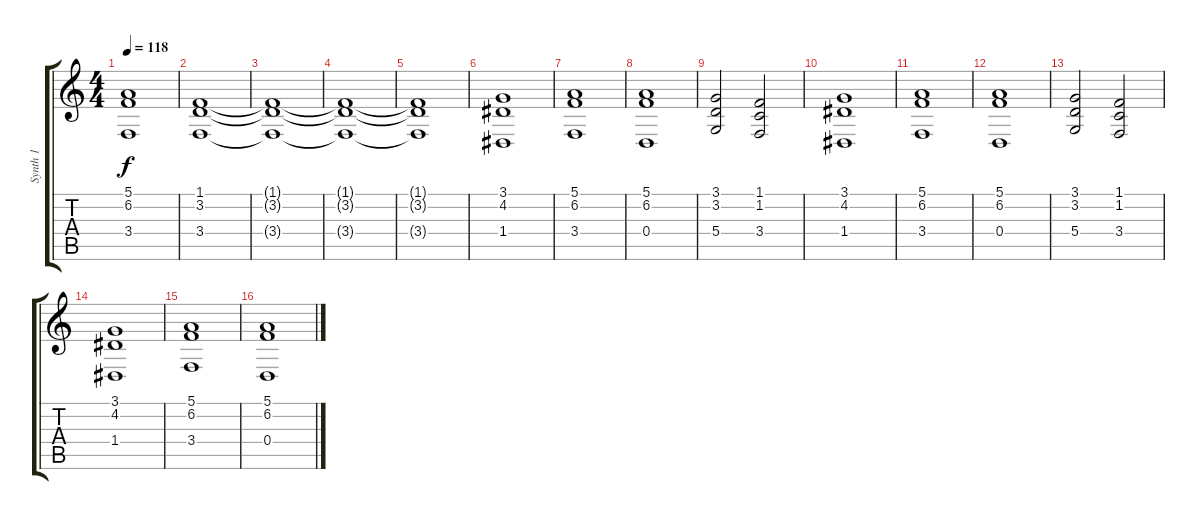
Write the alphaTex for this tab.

\track ("Synth 1" "Synth 1") {instrument stringensemble1}
\staff {score tabs}
\tuning (E4 B3 G3 D3 A2 E2) {hide}
\ts (4 4)
\tempo 118
\clef g2
\ks c
(5.1 6.2 3.4).1{dy f} |
(1.1 3.2 3.4).1 |
(1.1{t} 3.2{t} 3.4{t}).1 |
(1.1{t} 3.2{t} 3.4{t}).1 |
(1.1{t} 3.2{t} 3.4{t}).1 |
(3.1 4.2 1.4).1 |
(5.1 6.2 3.4).1 |
(5.1 6.2 0.4).1 |
(3.1 3.2 5.4).2 (1.1 1.2 3.4).2 |
(3.1 4.2 1.4).1 |
(5.1 6.2 3.4).1 |
(5.1 6.2 0.4).1 |
(3.1 3.2 5.4).2 (1.1 1.2 3.4).2 |
(3.1 4.2 1.4).1 |
(5.1 6.2 3.4).1 |
(5.1 6.2 0.4).1
